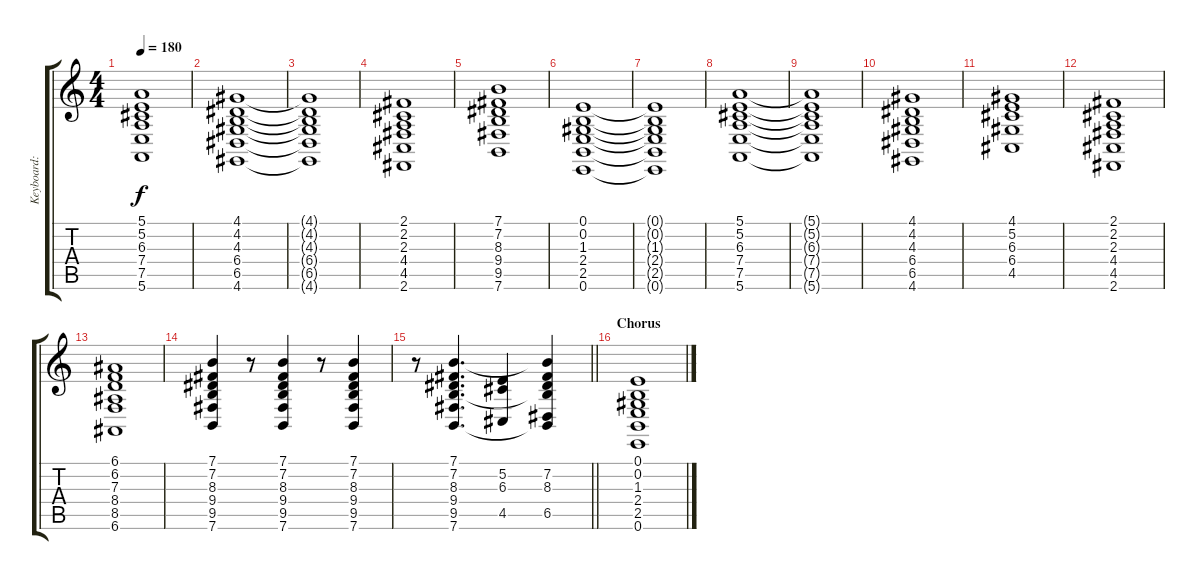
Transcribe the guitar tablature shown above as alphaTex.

\track ("Keyboard: Tsugumi Kotobuki" "Keyboard: ") {instrument lead1square}
\staff {score tabs}
\tuning (E4 B3 G3 D3 A2 E2) {hide}
\ts (4 4)
\tempo 180
\clef g2
\ks c
(5.1{t} 5.2{t} 6.3{t} 7.4{t} 7.5{t} 5.6{t}).1{dy f} |
(4.1 4.2 4.3 6.4 6.5 4.6).1 |
(4.1{t} 4.2{t} 4.3{t} 6.4{t} 6.5{t} 4.6{t}).1 |
(2.1 2.2 2.3 4.4 4.5 2.6).1 |
(7.1 7.2 8.3 9.4 9.5 7.6).1 |
(0.1 0.2 1.3 2.4 2.5 0.6).1 |
(0.1{t} 0.2{t} 1.3{t} 2.4{t} 2.5{t} 0.6{t}).1 |
(5.1 5.2 6.3 7.4 7.5 5.6).1 |
(5.1{t} 5.2{t} 6.3{t} 7.4{t} 7.5{t} 5.6{t}).1 |
(4.1 4.2 4.3 6.4 6.5 4.6).1 |
(4.1 5.2 6.3 6.4 4.5).1 |
(2.1 2.2 2.3 4.4 4.5 2.6).1 |
(6.1 6.2 7.3 8.4 8.5 6.6).1 |
(7.1 7.2 8.3 9.4 9.5 7.6).4 r.8 (7.1 7.2 8.3 9.4 9.5 7.6).4 r.8 (7.1 7.2 8.3 9.4 9.5 7.6).4 |
\barLineRight lightlight
r.8 (7.1 7.2 8.3 9.4 9.5 7.6).4{d} (5.2 6.3 4.5).4 (7.1{t} 7.2 8.3 9.4{t} 6.5 7.6{t}).4 |
\section ("" "Chorus")
(0.1 0.2 1.3 2.4 2.5 0.6).1
